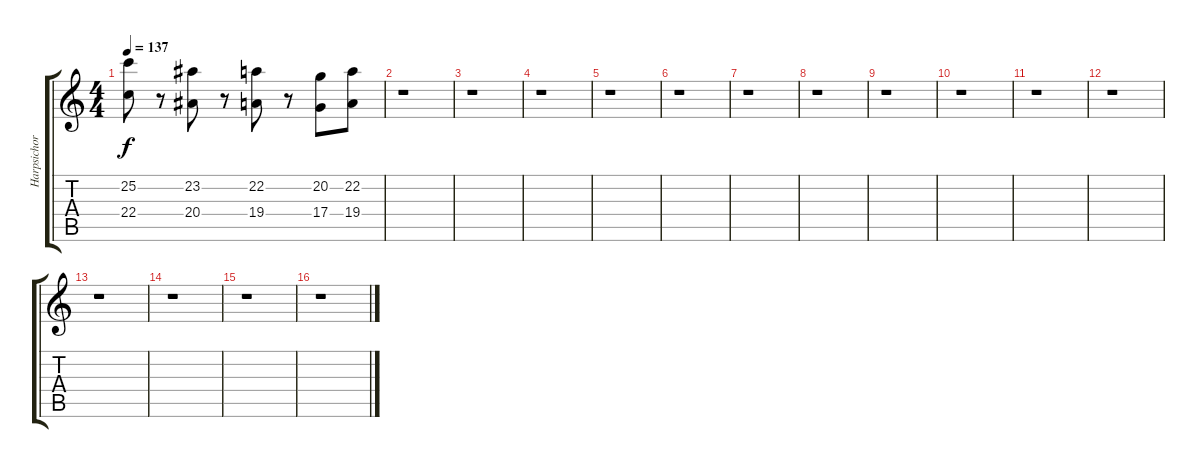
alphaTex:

\track ("Harpsichord" "Harpsichor") {instrument harpsichord}
\staff {score tabs}
\tuning (E4 B3 G3 D3 A2 D2) {hide}
\ts (4 4)
\tempo 137
\clef g2
\ks c
(25.2 22.4).8{dy f} r.8 (23.2 20.4).8 r.8 (22.2 19.4).8 r.8 (20.2 17.4).8 (22.2 19.4).8 |
r.1 |
r.1 |
r.1 |
r.1 |
r.1 |
r.1 |
r.1 |
r.1 |
r.1 |
r.1 |
r.1 |
r.1 |
r.1 |
r.1 |
r.1
